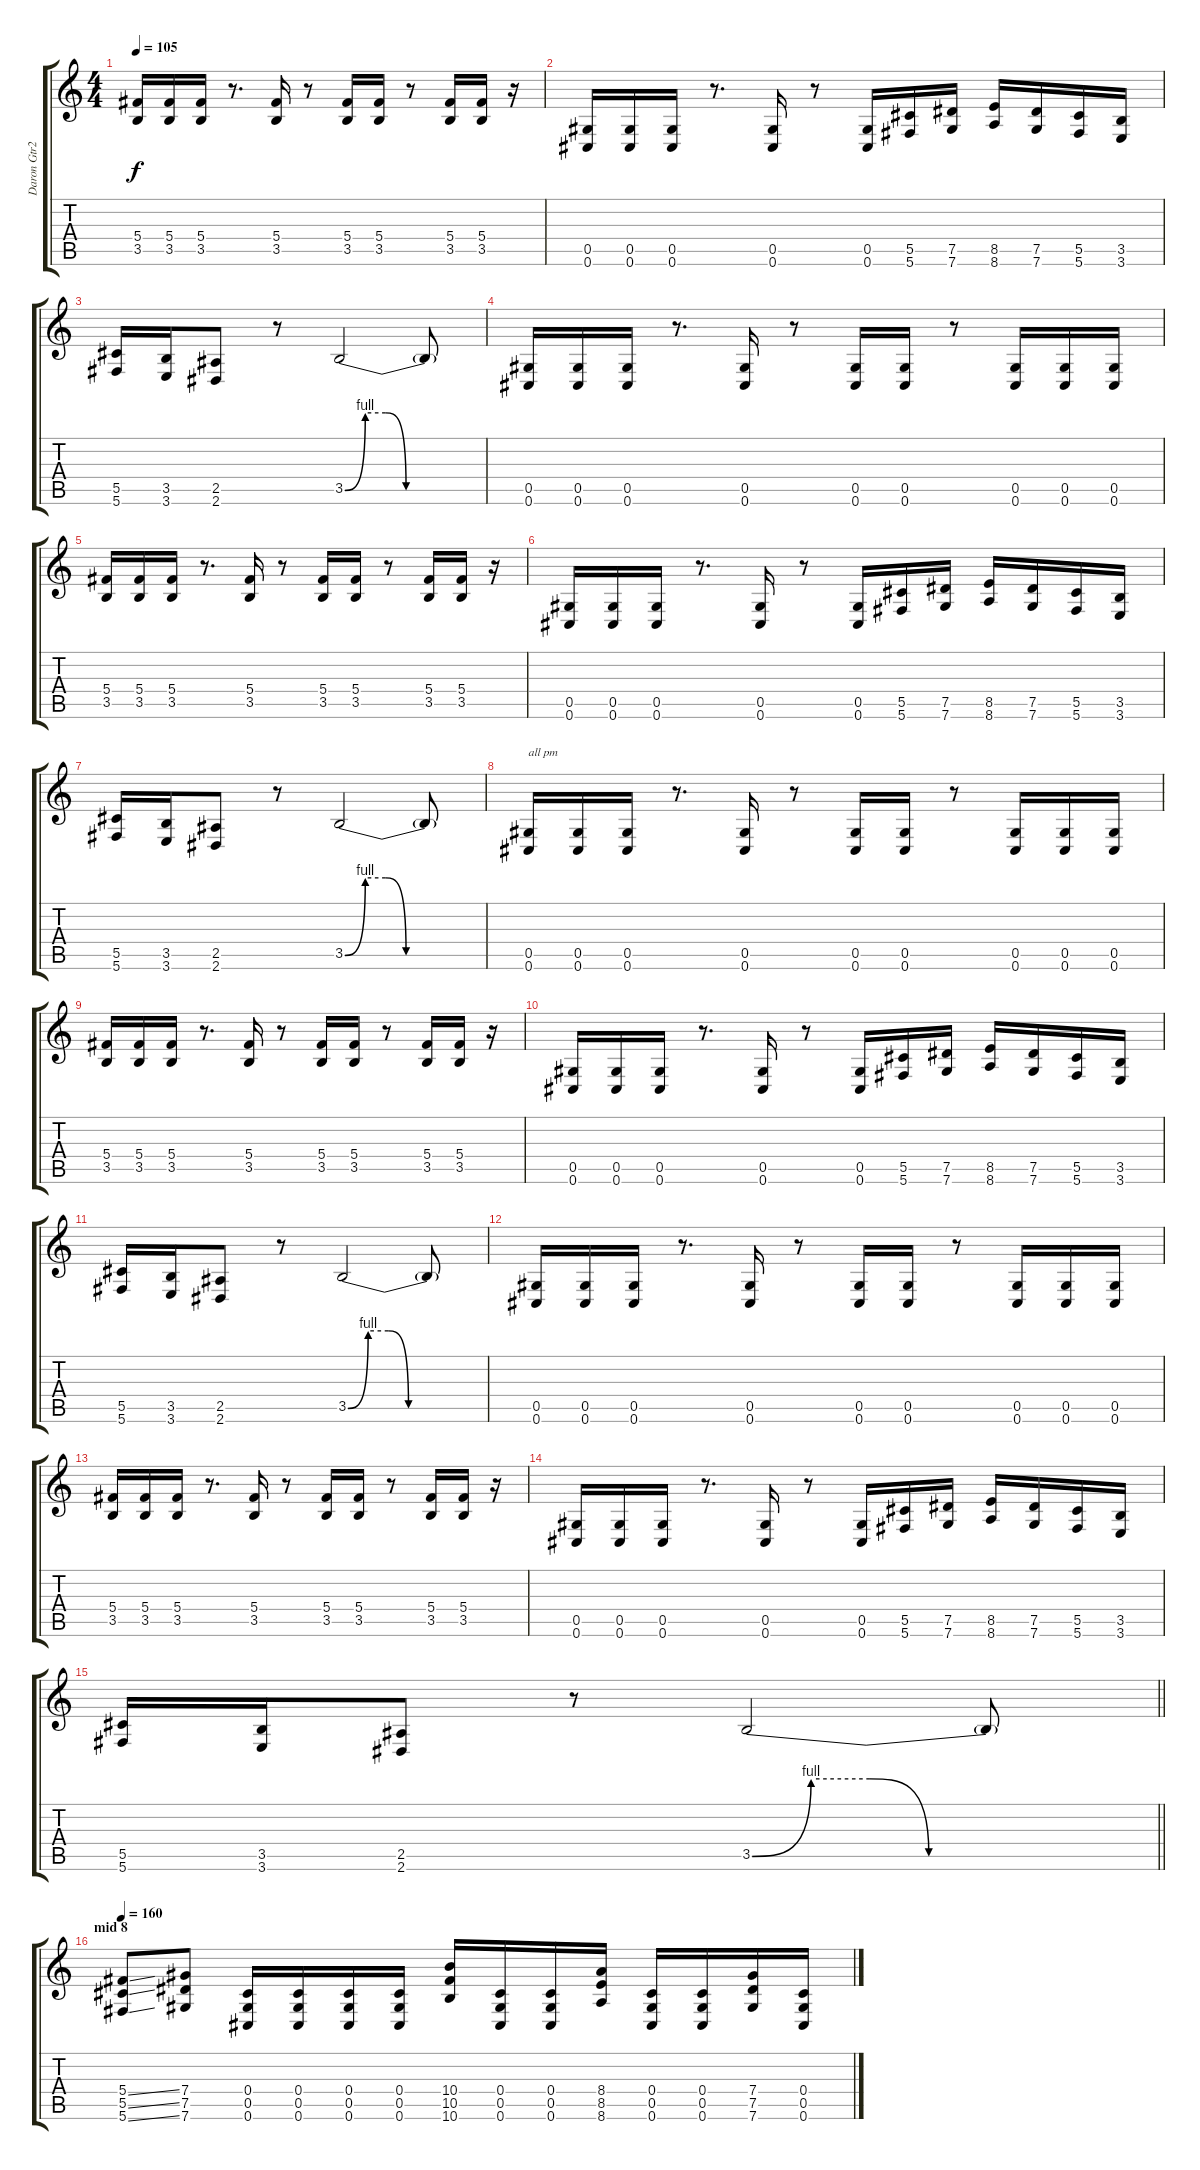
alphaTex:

\track ("Daron Gtr2" "Daron Gtr2") {instrument distortionguitar}
\staff {score tabs}
\tuning (Eb4 Bb3 Gb3 Db3 Ab2 Db2) {hide}
\ts (4 4)
\tempo 105
\clef g2
\ks c
(5.4 3.5).16{dy f} (5.4 3.5).16 (5.4 3.5).16 r.8{d} (5.4 3.5).16 r.8 (5.4 3.5).16 (5.4 3.5).16 r.8 (5.4 3.5).16 (5.4 3.5).16 r.16 |
(0.5 0.6).16 (0.5 0.6).16 (0.5 0.6).16 r.8{d} (0.5 0.6).16 r.8 (0.5 0.6).16 (5.5 5.6).16 (7.5 7.6).16 (8.5 8.6).16 (7.5 7.6).16 (5.5 5.6).16 (3.5 3.6).16 |
(5.5 5.6).16 (3.5 3.6).16 (2.5 2.6).8 r.8 3.5{be (custom 0 0 15 4 30 4 45 0 60 0)}.2 3.5{be (hold 0 0 60 0) t}.8 |
(0.5 0.6).16 (0.5 0.6).16 (0.5 0.6).16 r.8{d} (0.5 0.6).16 r.8 (0.5 0.6).16 (0.5 0.6).16 r.8 (0.5 0.6).16 (0.5 0.6).16 (0.5 0.6).16 |
(5.4 3.5).16 (5.4 3.5).16 (5.4 3.5).16 r.8{d} (5.4 3.5).16 r.8 (5.4 3.5).16 (5.4 3.5).16 r.8 (5.4 3.5).16 (5.4 3.5).16 r.16 |
(0.5 0.6).16 (0.5 0.6).16 (0.5 0.6).16 r.8{d} (0.5 0.6).16 r.8 (0.5 0.6).16 (5.5 5.6).16 (7.5 7.6).16 (8.5 8.6).16 (7.5 7.6).16 (5.5 5.6).16 (3.5 3.6).16 |
(5.5 5.6).16 (3.5 3.6).16 (2.5 2.6).8 r.8 3.5{be (custom 0 0 15 4 30 4 45 0 60 0)}.2 3.5{be (hold 0 0 60 0) t}.8 |
(0.5 0.6).16{txt "all pm"} (0.5 0.6).16 (0.5 0.6).16 r.8{d} (0.5 0.6).16 r.8 (0.5 0.6).16 (0.5 0.6).16 r.8 (0.5 0.6).16 (0.5 0.6).16 (0.5 0.6).16 |
(5.4 3.5).16 (5.4 3.5).16 (5.4 3.5).16 r.8{d} (5.4 3.5).16 r.8 (5.4 3.5).16 (5.4 3.5).16 r.8 (5.4 3.5).16 (5.4 3.5).16 r.16 |
(0.5 0.6).16 (0.5 0.6).16 (0.5 0.6).16 r.8{d} (0.5 0.6).16 r.8 (0.5 0.6).16 (5.5 5.6).16 (7.5 7.6).16 (8.5 8.6).16 (7.5 7.6).16 (5.5 5.6).16 (3.5 3.6).16 |
(5.5 5.6).16 (3.5 3.6).16 (2.5 2.6).8 r.8 3.5{be (custom 0 0 15 4 30 4 45 0 60 0)}.2 3.5{be (hold 0 0 60 0) t}.8 |
(0.5 0.6).16 (0.5 0.6).16 (0.5 0.6).16 r.8{d} (0.5 0.6).16 r.8 (0.5 0.6).16 (0.5 0.6).16 r.8 (0.5 0.6).16 (0.5 0.6).16 (0.5 0.6).16 |
(5.4 3.5).16 (5.4 3.5).16 (5.4 3.5).16 r.8{d} (5.4 3.5).16 r.8 (5.4 3.5).16 (5.4 3.5).16 r.8 (5.4 3.5).16 (5.4 3.5).16 r.16 |
(0.5 0.6).16 (0.5 0.6).16 (0.5 0.6).16 r.8{d} (0.5 0.6).16 r.8 (0.5 0.6).16 (5.5 5.6).16 (7.5 7.6).16 (8.5 8.6).16 (7.5 7.6).16 (5.5 5.6).16 (3.5 3.6).16 |
\barLineRight lightlight
(5.5 5.6).16 (3.5 3.6).16 (2.5 2.6).8 r.8 3.5{be (custom 0 0 15 4 30 4 45 0 60 0)}.2 3.5{be (hold 0 0 60 0) t}.8 |
\section ("" "mid 8")
\tempo 160
(5.4{ss} 5.5{ss} 5.6{ss}).8 (7.4 7.5 7.6).8 (0.4 0.5 0.6).16 (0.4 0.5 0.6).16 (0.4 0.5 0.6).16 (0.4 0.5 0.6).16 (10.4 10.5 10.6).16 (0.4 0.5 0.6).16 (0.4 0.5 0.6).16 (8.4 8.5 8.6).16 (0.4 0.5 0.6).16 (0.4 0.5 0.6).16 (7.4 7.5 7.6).16 (0.4 0.5 0.6).16
